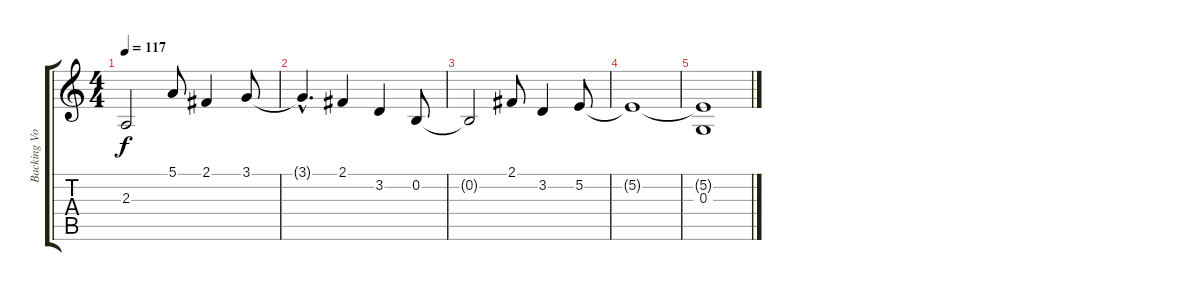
\track ("Backing Vocals" "Backing Vo") {instrument choiraahs}
\staff {score tabs}
\tuning (E4 B3 G3 D3 A2 E2) {hide}
\ts (4 4)
\tempo 117
\clef g2
\ks c
2.3{t}.2{dy f} 5.1.8 2.1.4 3.1.8 |
3.1{hac t}.4{d} 2.1.4 3.2.4 0.2.8 |
0.2{t}.2 2.1.8 3.2.4 5.2.8 |
5.2{t}.1 |
(5.2{t} 0.3).1
